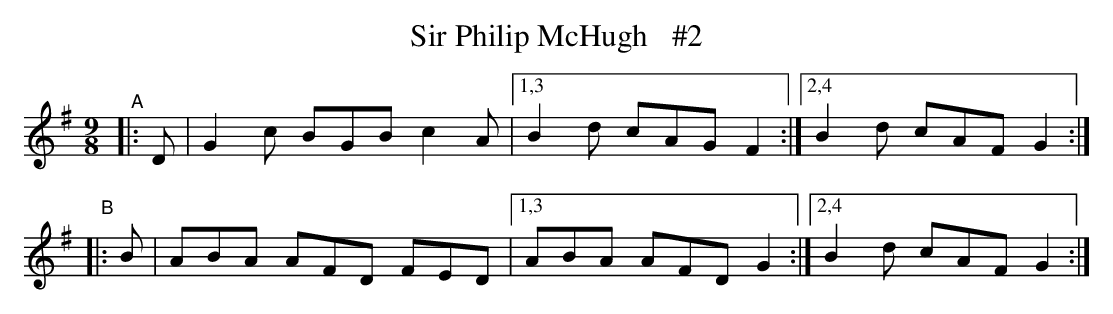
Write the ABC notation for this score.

X:1
T: Sir Philip McHugh   #2
M: 9/8
K: G
"^A"|: D | G2c BGB c2A |[1,3 B2d cAG F2 :|[2,4 B2d cAF G2 :|
"^B"|: B | ABA AFD FED |[1,3 ABA AFD G2 :|[2,4 B2d cAF G2 :|
